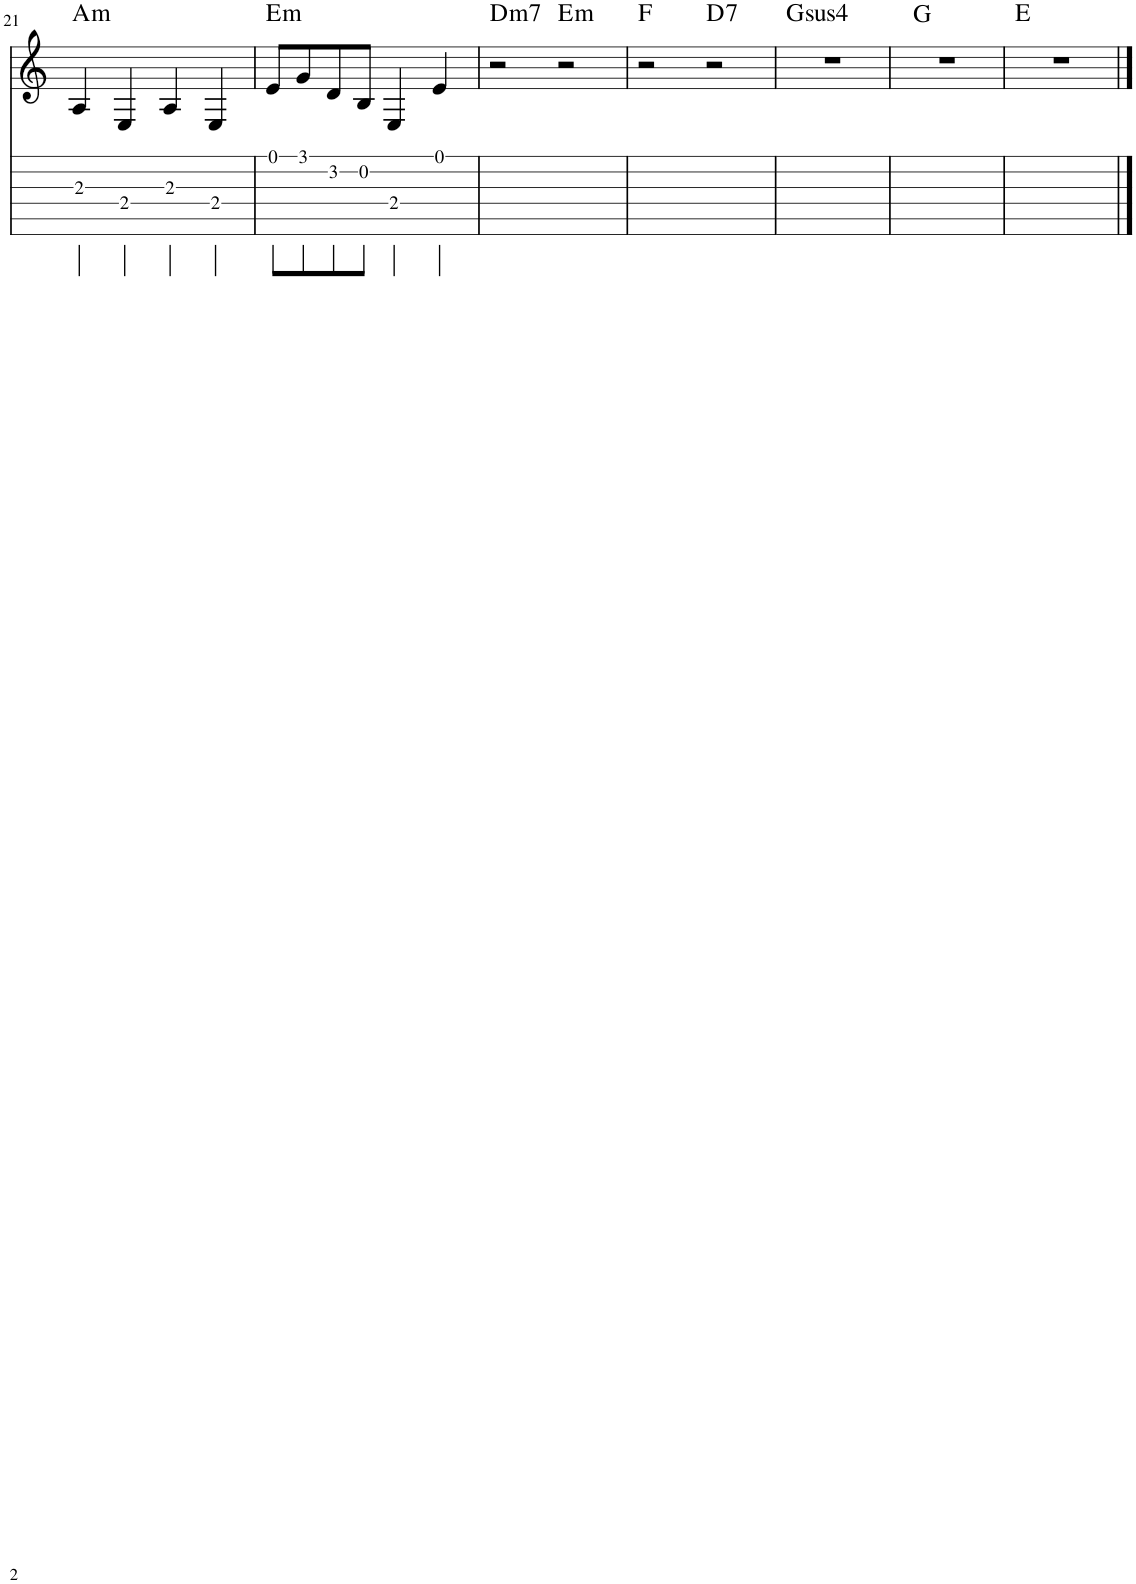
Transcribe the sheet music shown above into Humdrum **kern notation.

**kern	**kern	**harte
*part1	*part1	*part1
*staff2	*staff1	*
*I"原音吉他	*	*
!!LO:PB:g=z
*	*clefG2	*
*Trd0c1	*Trd0c1	*
*k[]	*k[]	*
*M4/4	*M4/4	*
=21	=21	=21
!	!	!LO:H:kt=m
4A\	4A/	A:min
4E\	4E/	.
4A\	4A/	.
4E\	4E/	.
=22	=22	=22
!	!	!LO:H:kt=m
8e\L	8e/L	E:min
8g\	8g/	.
8d\	8d/	.
8B\J	8B/J	.
4E\	4E/	.
4e\	4e/	.
=23	=23	=23
!	!	!LO:H:kt=m7
2r	2r	D:min7
!	!	!LO:H:kt=m
2r	2r	E:min
=24	=24	=24
2r	2r	F:maj
!	!	!LO:H:kt=7
2r	2r	D:7
=25	=25	=25
!	!	!LO:H:kt=4
1r	1r	G:sus4
=26	=26	=26
1r	1r	G:maj
=27	=27	=27
1r	1r	E:maj
==	==	==
*-	*-	*-
